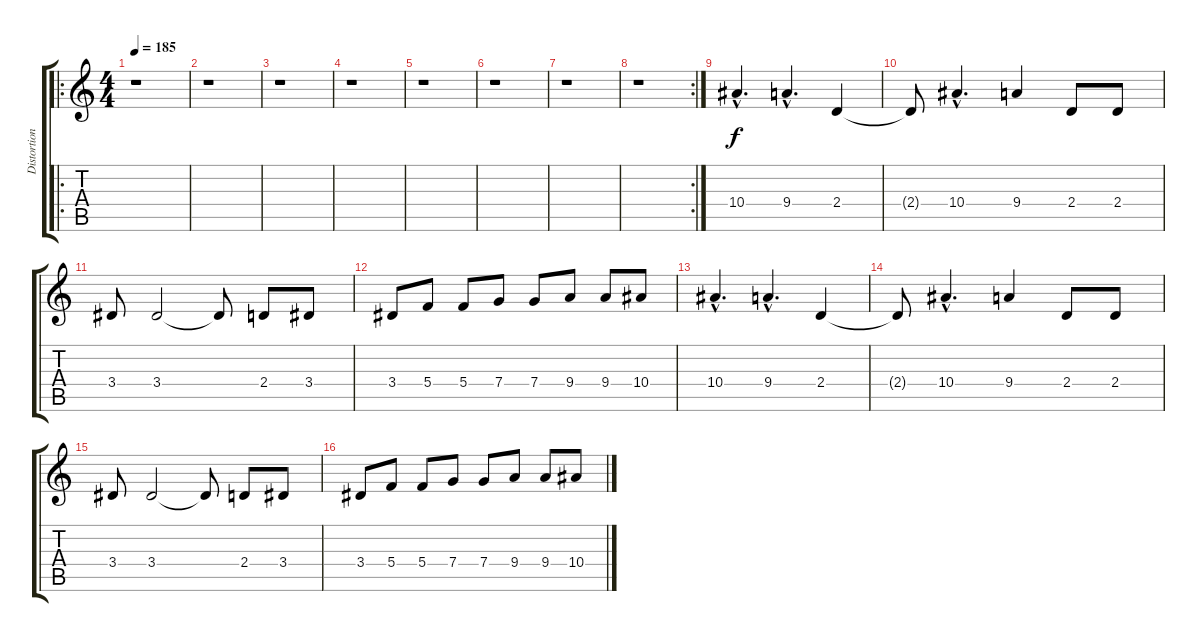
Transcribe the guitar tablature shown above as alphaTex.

\track ("Distortion Guitar 2" "Distortion") {instrument distortionguitar}
\staff {score tabs}
\tuning (D4 A3 F3 C3 G2 C2) {hide}
\ro
\ts (4 4)
\tempo 185
\clef g2
\ks c
r.1{dy f} |
r.1 |
r.1 |
r.1 |
r.1 |
r.1 |
r.1 |
\rc 2
r.1 |
10.4{hac}.4{d} 9.4{hac}.4{d} 2.4.4 |
2.4{t}.8 10.4{hac}.4{d} 9.4.4 2.4.8 2.4.8 |
3.4.8 3.4.2 3.4{t}.8 2.4.8 3.4.8 |
3.4.8 5.4.8 5.4.8 7.4.8 7.4.8 9.4.8 9.4.8 10.4.8 |
10.4{hac}.4{d} 9.4{hac}.4{d} 2.4.4 |
2.4{t}.8 10.4{hac}.4{d} 9.4.4 2.4.8 2.4.8 |
3.4.8 3.4.2 3.4{t}.8 2.4.8 3.4.8 |
3.4.8 5.4.8 5.4.8 7.4.8 7.4.8 9.4.8 9.4.8 10.4.8
